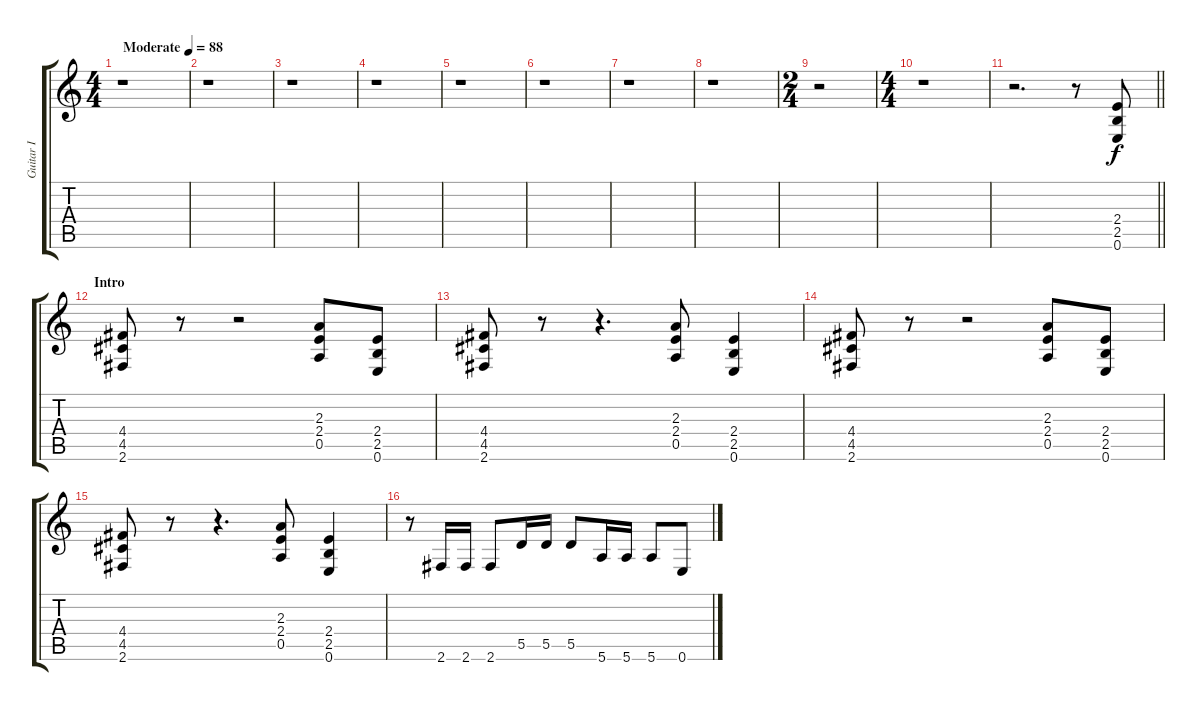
\track ("Guitar I" "Guitar I") {instrument overdrivenguitar}
\staff {score tabs}
\tuning (E4 B3 G3 D3 A2 E2) {hide}
\ts (4 4)
\tempo (88 "Moderate")
\clef g2
\ks c
r.1{dy f instrument overdrivenguitar} |
r.1 |
r.1 |
r.1 |
r.1 |
r.1 |
r.1 |
r.1 |
\ts (2 4)
r.2 |
\ts (4 4)
r.1 |
\barLineRight lightlight
r.2{d} r.8 (2.4 2.5 0.6).8 |
\section ("" "Intro")
(4.4 4.5 2.6).8 r.8 r.2 (2.3 2.4 0.5).8 (2.4 2.5 0.6).8 |
(4.4 4.5 2.6).8 r.8 r.4{d} (2.3 2.4 0.5).8 (2.4 2.5 0.6).4 |
(4.4 4.5 2.6).8 r.8 r.2 (2.3 2.4 0.5).8 (2.4 2.5 0.6).8 |
(4.4 4.5 2.6).8 r.8 r.4{d} (2.3 2.4 0.5).8 (2.4 2.5 0.6).4 |
r.8 2.6.16 2.6.16 2.6.8 5.5.16 5.5.16 5.5.8 5.6.16 5.6.16 5.6.8 0.6.8
